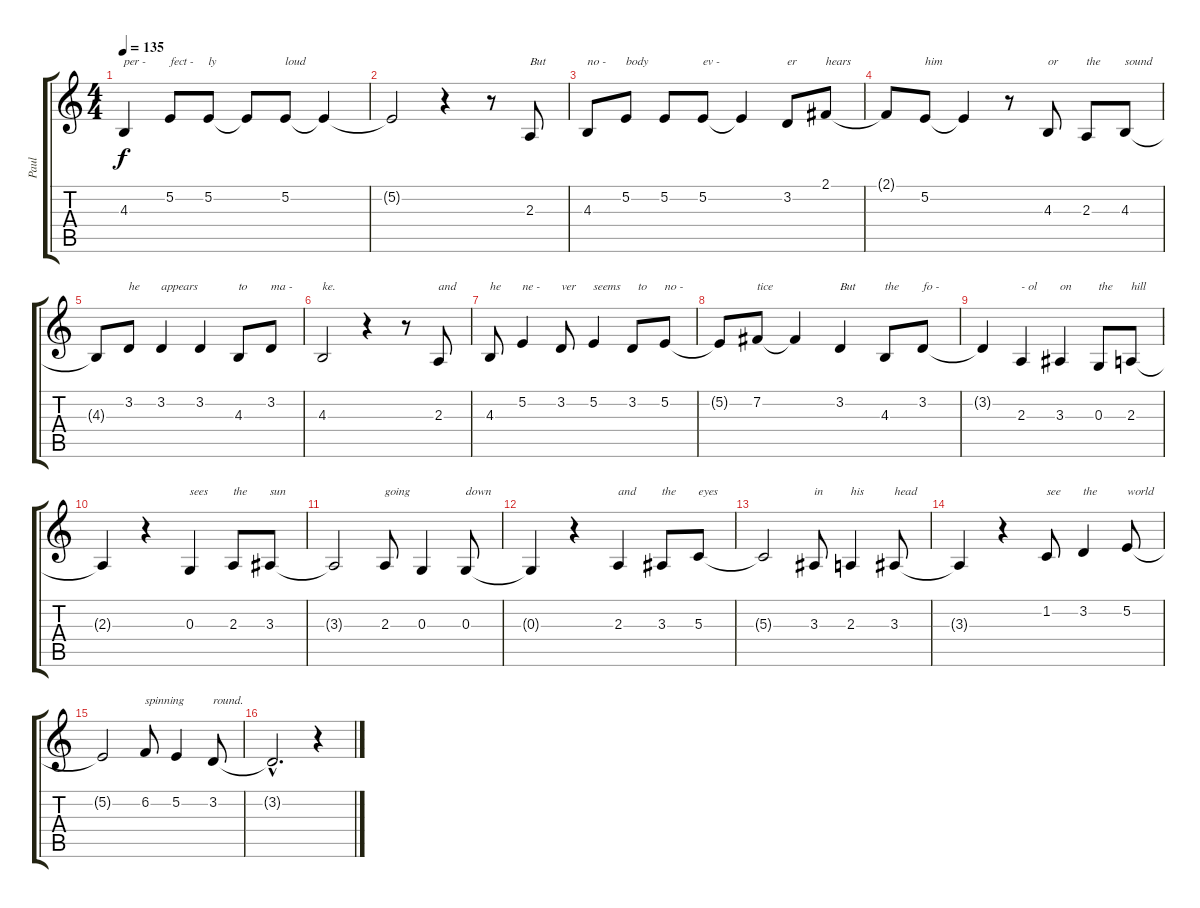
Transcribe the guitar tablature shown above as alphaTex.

\track ("Paul" "Paul") {instrument clarinet}
\staff {score tabs}
\tuning (E4 B3 G3 D3 A2 E2) {hide}
\ts (4 4)
\tempo 135
\clef g2
\ks c
4.3.4{txt "per -" dy f} 5.2.8{txt "fect -"} 5.2.8{txt "ly"} 5.2{t}.8 5.2.8{txt "loud"} 5.2{t}.4 |
5.2{t}.2 r.4 r.8 2.3.8{txt "But"} |
4.3.8{txt "no -"} 5.2.8{txt "body"} 5.2.8 5.2.8{txt "ev -"} 5.2{t}.4 3.2.8{txt "er"} 2.1.8{txt "hears"} |
2.1{t}.8 5.2.8{txt "him"} 5.2{t}.4 r.8 4.3.8{txt "or"} 2.3.8{txt "the"} 4.3.8{txt "sound"} |
4.3{t}.8 3.2.8{txt "he"} 3.2.4{txt "appears"} 3.2.4 4.3.8{txt "to"} 3.2.8{txt "ma -"} |
4.3.2{txt "ke."} r.4 r.8 2.3.8{txt "and"} |
4.3.8{txt "he"} 5.2.4{txt "ne -"} 3.2.8{txt "ver"} 5.2.4{txt "seems"} 3.2.8{txt "  to"} 5.2.8{txt "no -"} |
5.2{t}.8 7.2.8{txt "tice"} 7.2{t}.4 3.2.4{txt "But"} 4.3.8{txt "the"} 3.2.8{txt "fo -"} |
3.2{t}.4 2.3.4{txt "- ol"} 3.3.4{txt "on"} 0.3.8{txt "the"} 2.3.8{txt "hill"} |
2.3{t}.4 r.4 0.3.4{txt "sees"} 2.3.8{txt "the"} 3.3.8{txt "sun"} |
3.3{t}.2 2.3.8{txt "going"} 0.3.4 0.3.8{txt "down"} |
0.3{t}.4 r.4 2.3.4{txt "and"} 3.3.8{txt "the"} 5.3.8{txt "eyes"} |
5.3{t}.2 3.3.8{txt "in"} 2.3.4{txt "his"} 3.3.8{txt "head"} |
3.3{t}.4 r.4 1.2.8{txt "see"} 3.2.4{txt "the"} 5.2.8{txt "world"} |
5.2{t}.2 6.2.8{txt "spinning"} 5.2.4 3.2.8{txt "round."} |
3.2{hac t}.2{d} r.4
